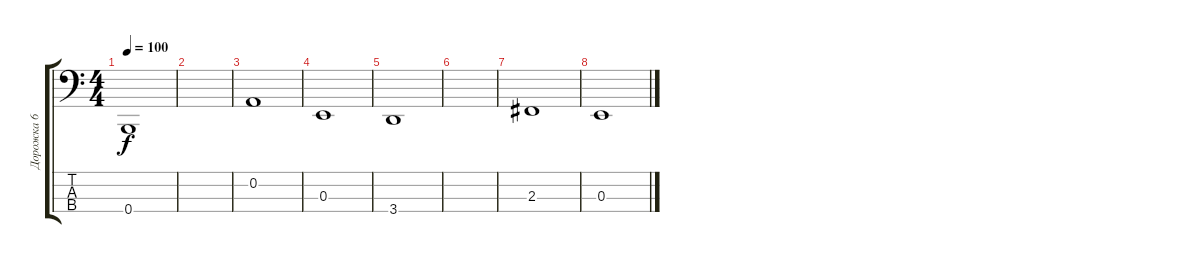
\track ("Дорожка 6" "Дорожка 6") {instrument electricbassfinger}
\staff {score tabs}
\tuning (D2 A1 E1 B0) {hide}
\ts (4 4)
\tempo 100
\clef f4
\ks c
0.4.1{dy f} |
|
0.2.1 |
0.3.1 |
3.4.1 |
|
2.3.1 |
0.3.1
